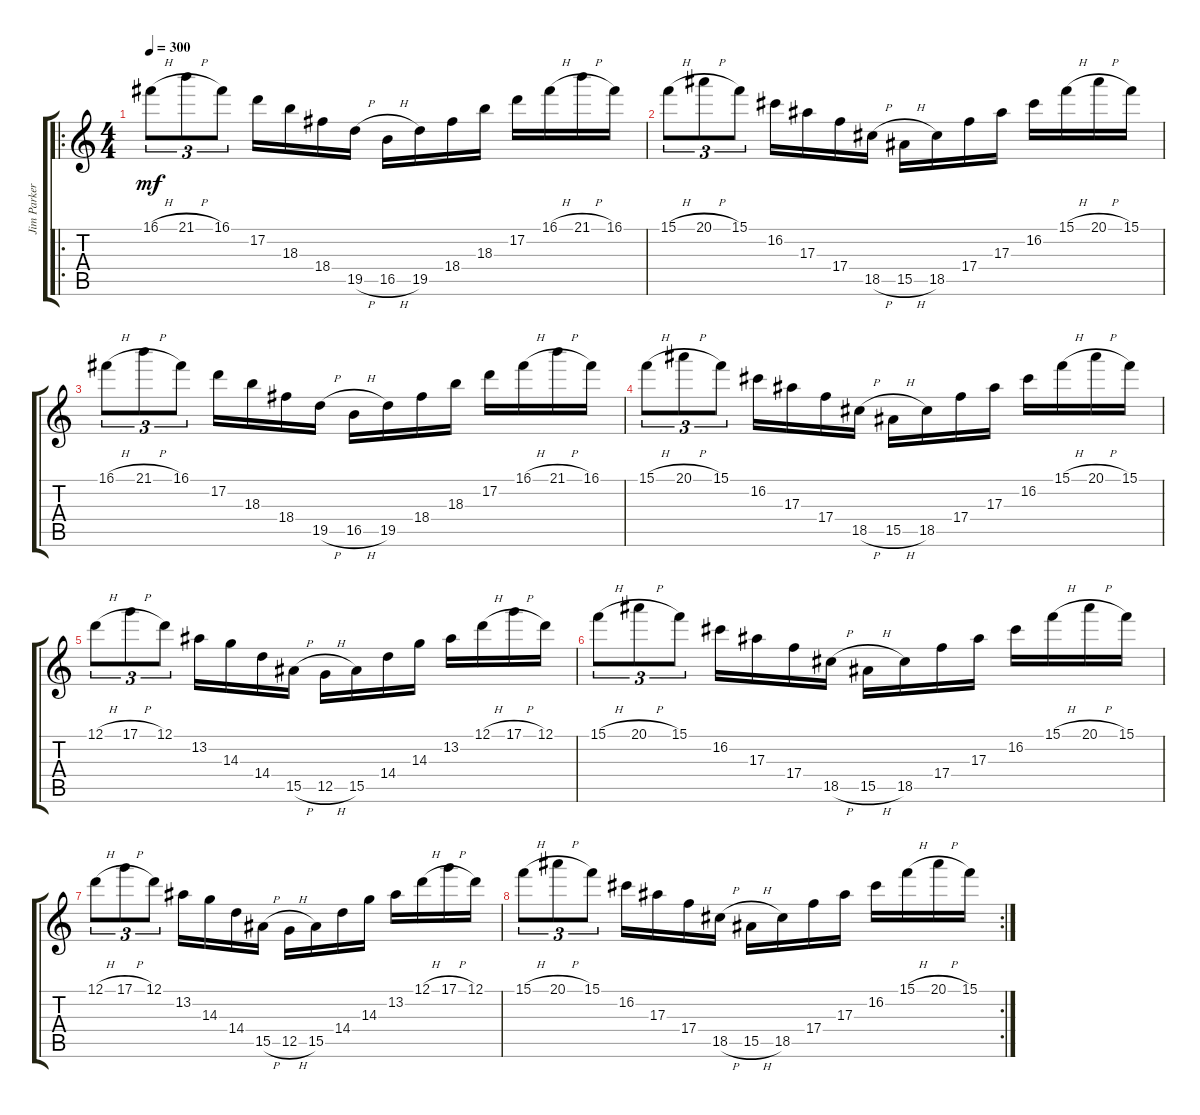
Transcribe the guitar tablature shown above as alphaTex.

\track ("Jim Parker" "Jim Parker") {instrument distortionguitar}
\staff {score tabs}
\tuning (D4 A3 F3 C3 G2 D2) {hide}
\ro
\ts (4 4)
\tempo 300
\clef g2
\ks c
16.1{h}.8{tu (3 2) dy mf} 21.1{h}.8{tu (3 2)} 16.1.8{tu (3 2)} 17.2.16 18.3.16 18.4.16 19.5{h}.16 16.5{h}.16 19.5.16 18.4.16 18.3.16 17.2.16 16.1{h}.16 21.1{h}.16 16.1.16 |
15.1{h}.8{tu (3 2)} 20.1{h}.8{tu (3 2)} 15.1.8{tu (3 2)} 16.2.16 17.3.16 17.4.16 18.5{h}.16 15.5{h}.16 18.5.16 17.4.16 17.3.16 16.2.16 15.1{h}.16 20.1{h}.16 15.1.16 |
16.1{h}.8{tu (3 2)} 21.1{h}.8{tu (3 2)} 16.1.8{tu (3 2)} 17.2.16 18.3.16 18.4.16 19.5{h}.16 16.5{h}.16 19.5.16 18.4.16 18.3.16 17.2.16 16.1{h}.16 21.1{h}.16 16.1.16 |
15.1{h}.8{tu (3 2)} 20.1{h}.8{tu (3 2)} 15.1.8{tu (3 2)} 16.2.16 17.3.16 17.4.16 18.5{h}.16 15.5{h}.16 18.5.16 17.4.16 17.3.16 16.2.16 15.1{h}.16 20.1{h}.16 15.1.16 |
12.1{h}.8{tu (3 2)} 17.1{h}.8{tu (3 2)} 12.1.8{tu (3 2)} 13.2.16 14.3.16 14.4.16 15.5{h}.16 12.5{h}.16 15.5.16 14.4.16 14.3.16 13.2.16 12.1{h}.16 17.1{h}.16 12.1.16 |
15.1{h}.8{tu (3 2)} 20.1{h}.8{tu (3 2)} 15.1.8{tu (3 2)} 16.2.16 17.3.16 17.4.16 18.5{h}.16 15.5{h}.16 18.5.16 17.4.16 17.3.16 16.2.16 15.1{h}.16 20.1{h}.16 15.1.16 |
12.1{h}.8{tu (3 2)} 17.1{h}.8{tu (3 2)} 12.1.8{tu (3 2)} 13.2.16 14.3.16 14.4.16 15.5{h}.16 12.5{h}.16 15.5.16 14.4.16 14.3.16 13.2.16 12.1{h}.16 17.1{h}.16 12.1.16 |
\rc 2
15.1{h}.8{tu (3 2)} 20.1{h}.8{tu (3 2)} 15.1.8{tu (3 2)} 16.2.16 17.3.16 17.4.16 18.5{h}.16 15.5{h}.16 18.5.16 17.4.16 17.3.16 16.2.16 15.1{h}.16 20.1{h}.16 15.1.16
